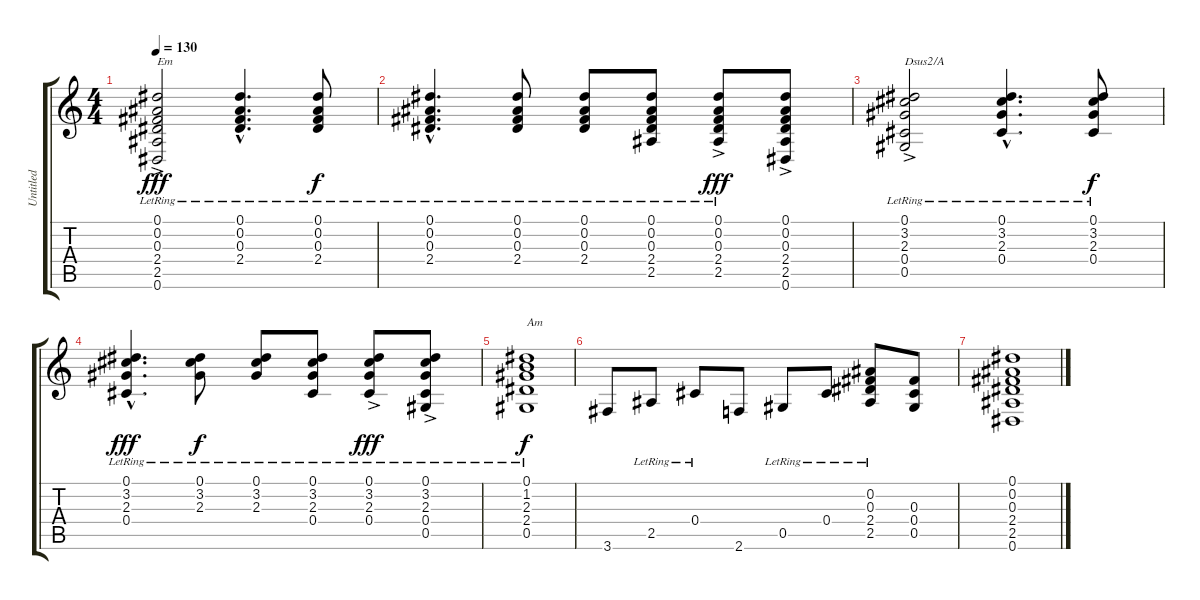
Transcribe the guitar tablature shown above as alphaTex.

\track ("Untitled" "Untitled") {instrument acousticguitarsteel}
\staff {score tabs}
\tuning (Eb4 Bb3 Gb3 Db3 Ab2 Eb2) {hide}
\ts (4 4)
\tempo 130
\clef g2
\ks c
(0.1{lr} 0.2{ac lr} 0.3{ac lr} 2.4{lr} 2.5{ac lr} 0.6{ac lr}).2{txt "Em" dy fff} (0.1{hac lr} 0.2{hac lr} 0.3{hac lr} 2.4{hac lr}).4{d} (0.1{lr} 0.2{lr} 0.3{lr} 2.4{lr}).8{dy f} |
(0.1{hac lr} 0.2{hac lr} 0.3{hac lr} 2.4{hac lr}).4{d} (0.1{lr} 0.2{lr} 0.3{lr} 2.4{lr}).8 (0.1{lr} 0.2{lr} 0.3{lr} 2.4{lr}).8 (0.1{lr} 0.2{lr} 0.3{lr} 2.4{lr} 2.5{lr}).8 (0.1{lr} 0.2{ac lr} 0.3{ac lr} 2.4{ac lr} 2.5{lr}).8{dy fff} (0.1{ac} 0.2{ac} 0.3{ac} 2.4{ac} 2.5{ac} 0.6).8 |
(0.1{ac lr} 3.2{ac lr} 2.3{ac lr} 0.4{ac lr} 0.5{ac lr}).2{txt "Dsus2/A"} (0.1{hac lr} 3.2{hac lr} 2.3{hac lr} 0.4{hac lr}).4{d} (0.1{lr} 3.2{lr} 2.3{lr} 0.4{lr}).8{dy f} |
(0.1{hac lr} 3.2{hac lr} 2.3{hac lr} 0.4{hac lr}).4{d dy fff} (0.1{lr} 3.2{lr} 2.3{lr}).8{dy f} (0.1{lr} 3.2{lr} 2.3{lr}).8 (0.1{lr} 3.2{lr} 2.3{lr} 0.4{lr}).8 (0.1{ac lr} 3.2{ac lr} 2.3{ac lr} 0.4{ac lr}).8{dy fff} (0.1{lr} 3.2{ac lr} 2.3{ac lr} 0.4{ac lr} 0.5{ac lr}).8 |
(0.1{lr} 1.2{lr} 2.3{lr} 2.4{lr} 0.5{lr}).1{txt "Am" dy f} |
3.6.8 2.5{lr}.8 0.4{lr}.8 2.6.8 0.5{lr}.8 0.4{lr}.8 (0.2{lr} 0.3{lr} 2.4{lr} 2.5{lr}).8 (0.3 0.4 0.5).8 |
(0.1 0.2 0.3 2.4 2.5 0.6).1
